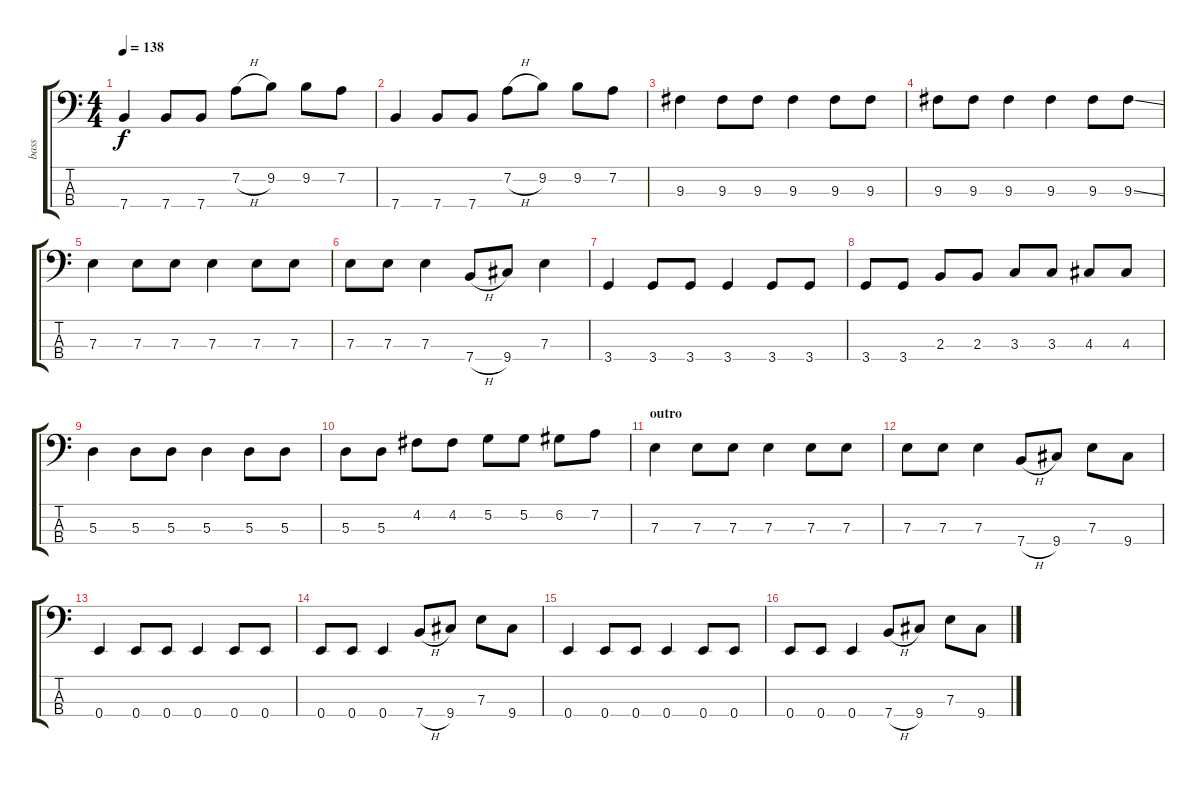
\track ("bass" "bass") {instrument electricbassfinger}
\staff {score tabs}
\tuning (G2 D2 A1 E1) {hide}
\ts (4 4)
\tempo 138
\clef f4
\ks c
7.4.4{dy f} 7.4.8 7.4.8 7.2{h}.8 9.2.8 9.2.8 7.2.8 |
7.4.4 7.4.8 7.4.8 7.2{h}.8 9.2.8 9.2.8 7.2.8 |
9.3.4 9.3.8 9.3.8 9.3.4 9.3.8 9.3.8 |
9.3.8 9.3.8 9.3.4 9.3.4 9.3.8 9.3{ss}.8 |
7.3.4 7.3.8 7.3.8 7.3.4 7.3.8 7.3.8 |
7.3.8 7.3.8 7.3.4 7.4{h}.8 9.4.8 7.3.4 |
3.4.4 3.4.8 3.4.8 3.4.4 3.4.8 3.4.8 |
3.4.8 3.4.8 2.3.8 2.3.8 3.3.8 3.3.8 4.3.8 4.3.8 |
5.3.4 5.3.8 5.3.8 5.3.4 5.3.8 5.3.8 |
5.3.8 5.3.8 4.2.8 4.2.8 5.2.8 5.2.8 6.2.8 7.2.8 |
\section ("" "outro")
7.3.4 7.3.8 7.3.8 7.3.4 7.3.8 7.3.8 |
7.3.8 7.3.8 7.3.4 7.4{h}.8 9.4.8 7.3.8 9.4.8 |
0.4.4 0.4.8 0.4.8 0.4.4 0.4.8 0.4.8 |
0.4.8 0.4.8 0.4.4 7.4{h}.8 9.4.8 7.3.8 9.4.8 |
0.4.4 0.4.8 0.4.8 0.4.4 0.4.8 0.4.8 |
0.4.8 0.4.8 0.4.4 7.4{h}.8 9.4.8 7.3.8 9.4.8
